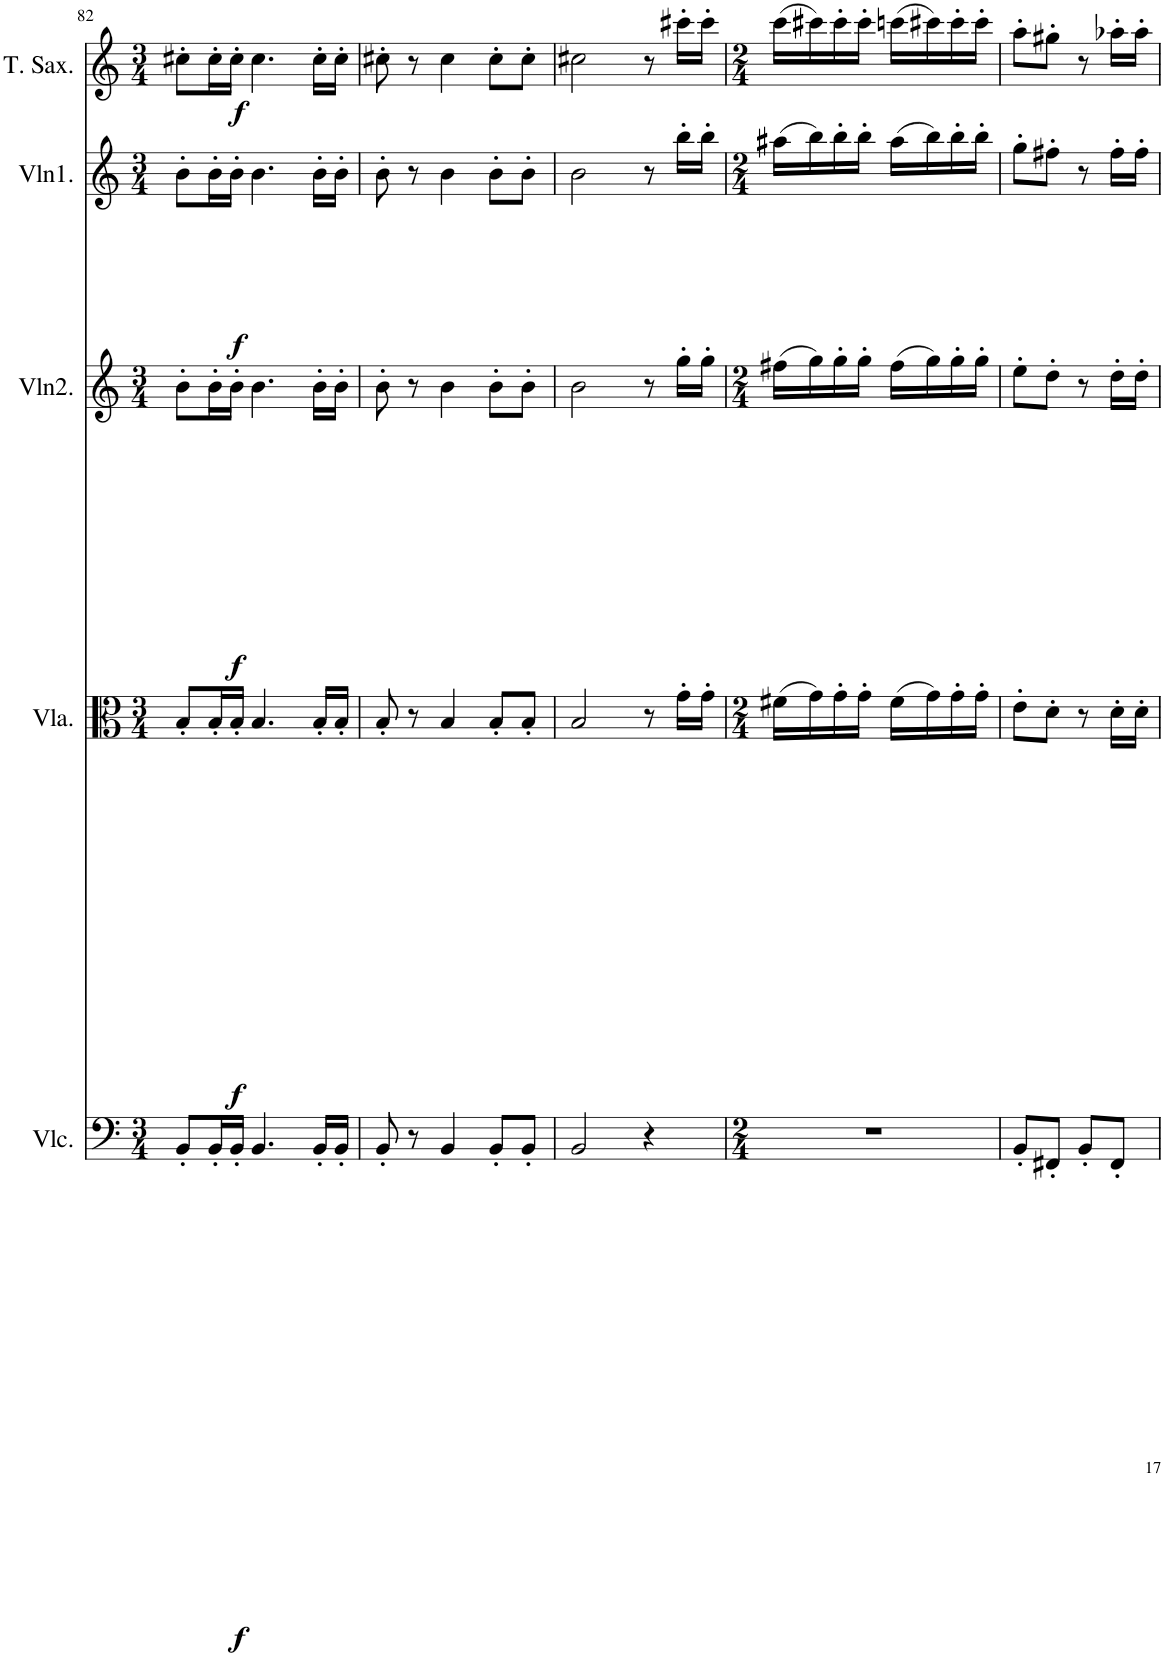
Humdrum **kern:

**kern	**dynam	**kern	**dynam	**kern	**dynam	**kern	**dynam	**kern	**dynam
*part5	*part5	*part4	*part4	*part3	*part3	*part2	*part2	*part1	*part1
*staff5	*staff5	*staff4	*staff4	*staff3	*staff3	*staff2	*staff2	*staff1	*staff1
*I"Cello	*	*I"Viola	*	*I"Violin2	*	*I"Violin1	*	*I"Tenor Sax	*
*	*	*I'Vla.	*	*I'Vln2.	*	*I'Vln1.	*	*I'T. Sax.	*
!!LO:PB:g=z
*clefF4	*	*clefC3	*	*clefG2	*	*clefG2	*	*clefG2	*
*	*	*	*	*	*	*	*	*Trd8c14	*
*k[]	*	*k[]	*	*k[]	*	*k[]	*	*k[]	*
*M3/4	*	*M3/4	*	*M3/4	*	*M3/4	*	*M3/4	*
=82	=82	=82	=82	=82	=82	=82	=82	=82	=82
!	!LO:DY:b	!	!LO:DY:b	!	!LO:DY:b	!	!LO:DY:b	!	!LO:DY:b
8BB'/L	f	8B'/L	f	8b'\L	f	8b'\L	f	8cc#X'\L	f
16BB'/L	.	16B'/L	.	16b'\L	.	16b'\L	.	16cc#'\L	.
16BB'/JJ	.	16B'/JJ	.	16b'\JJ	.	16b'\JJ	.	16cc#'\JJ	.
4.BB/	.	4.B/	.	4.b\	.	4.b\	.	4.cc#\	.
16BB'/LL	.	16B'/LL	.	16b'\LL	.	16b'\LL	.	16cc#'\LL	.
16BB'/JJ	.	16B'/JJ	.	16b'\JJ	.	16b'\JJ	.	16cc#'\JJ	.
=83	=83	=83	=83	=83	=83	=83	=83	=83	=83
8BB'/	.	8B'/	.	8b'\	.	8b'\	.	8cc#X'\	.
8r	.	8r	.	8r	.	8r	.	8r	.
4BB/	.	4B/	.	4b\	.	4b\	.	4cc#\	.
8BB'/L	.	8B'/L	.	8b'\L	.	8b'\L	.	8cc#'\L	.
8BB'/J	.	8B'/J	.	8b'\J	.	8b'\J	.	8cc#'\J	.
=84	=84	=84	=84	=84	=84	=84	=84	=84	=84
2BB/	.	2B/	.	2b\	.	2b\	.	2cc#X\	.
4r	.	8r	.	8r	.	8r	.	8r	.
.	.	16g'\LL	.	16gg'\LL	.	16bb'\LL	.	16ccc#X'\LL	.
.	.	16g'\JJ	.	16gg'\JJ	.	16bb'\JJ	.	16ccc#'\JJ	.
=85	=85	=85	=85	=85	=85	=85	=85	=85	=85
*M2/4	*	*M2/4	*	*M2/4	*	*M2/4	*	*M2/4	*
2r	.	(16f#X\LL	.	(16ff#X\LL	.	(16aa#X\LL	.	(16ccc\LL	.
.	.	16g\)	.	16gg\)	.	16bb\)	.	16ccc#X\)	.
.	.	16g'\	.	16gg'\	.	16bb'\	.	16ccc#'\	.
.	.	16g'\JJ	.	16gg'\JJ	.	16bb'\JJ	.	16ccc#'\JJ	.
.	.	(16f#\LL	.	(16ff#\LL	.	(16aa#\LL	.	(16cccn\LL	.
.	.	16g\)	.	16gg\)	.	16bb\)	.	16ccc#X\)	.
.	.	16g'\	.	16gg'\	.	16bb'\	.	16ccc#'\	.
.	.	16g'\JJ	.	16gg'\JJ	.	16bb'\JJ	.	16ccc#'\JJ	.
=86	=86	=86	=86	=86	=86	=86	=86	=86	=86
8BB'/L	.	8e'\L	.	8ee'\L	.	8gg'\L	.	8aa'\L	.
8FF#X'/J	.	8d'\J	.	8dd'\J	.	8ff#X'\J	.	8gg#X'\J	.
8BB'/L	.	8r	.	8r	.	8r	.	8r	.
8FF#'/J	.	16d'\LL	.	16dd'\LL	.	16ff#'\LL	.	16aa-X'\LL	.
.	.	16d'\JJ	.	16dd'\JJ	.	16ff#'\JJ	.	16aa-'\JJ	.
=	=	=	=	=	=	=	=	=	=
*-	*-	*-	*-	*-	*-	*-	*-	*-	*-
